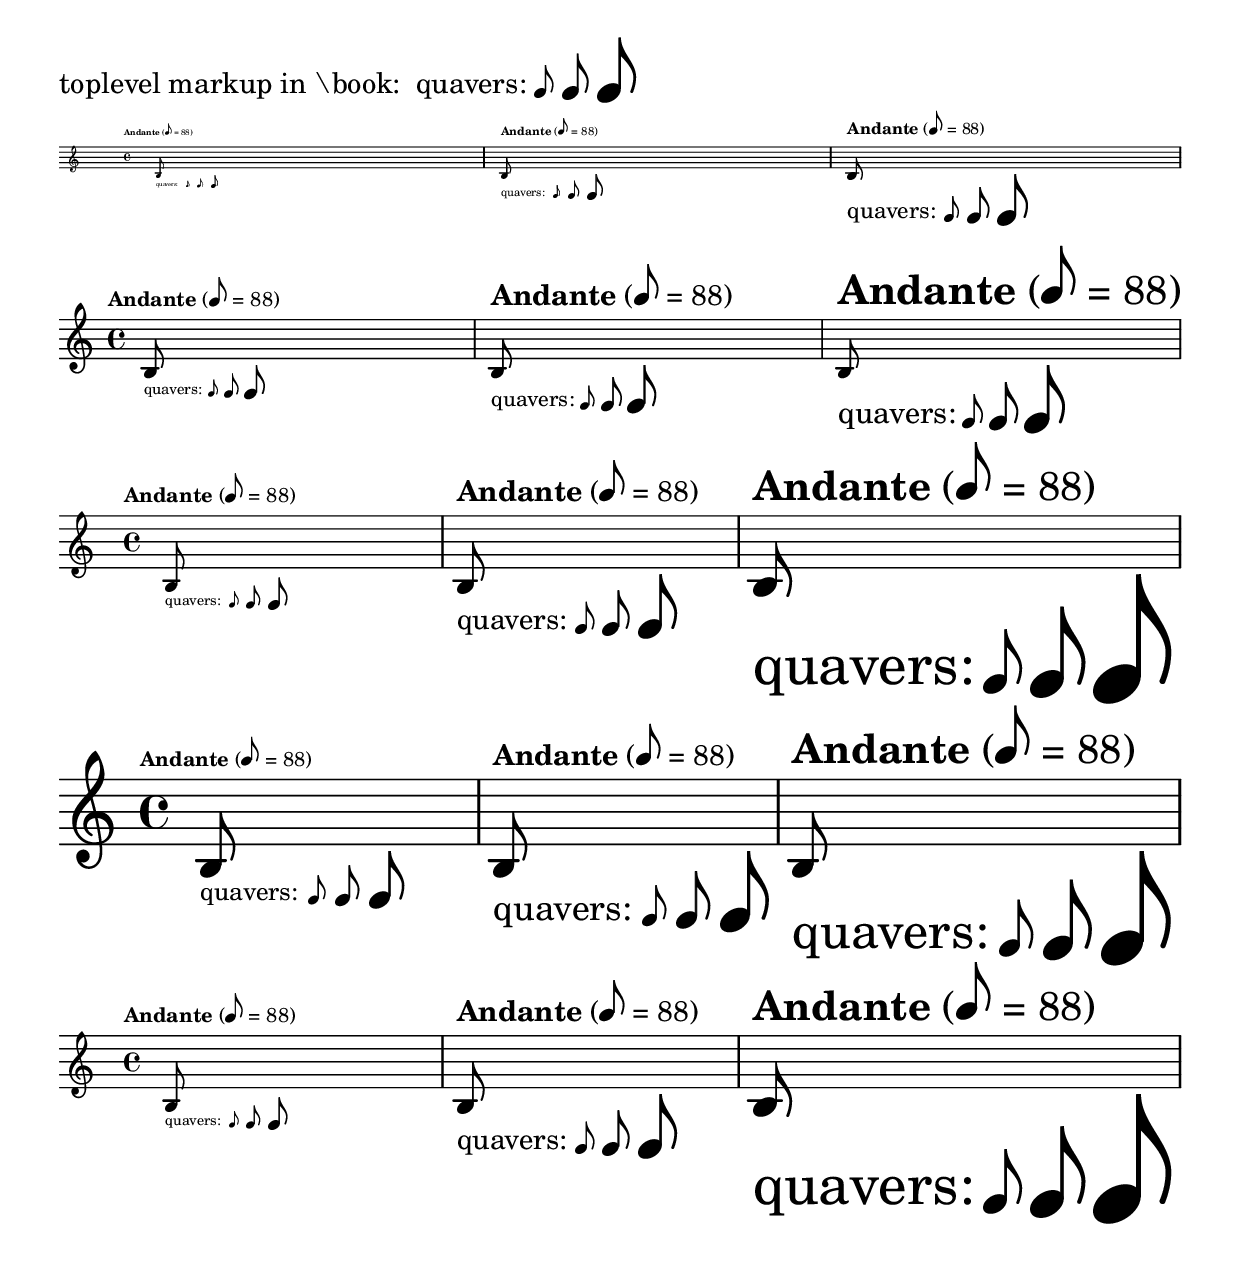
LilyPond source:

\version "2.23.3"

\header {
  texidoc = "The @code{note-by-number} markup-command is robust with all kinds
of size changings.
For every @code{Stem} the vertical length and thickness prints reasonable."
}

\layout { \textLengthOn }

test =
\markup {
  "quavers:"
  \fontsize #-3 \note-by-number #3 #0 #1
  \note-by-number #3 #0 #1
  \fontsize #3 \note-by-number #3 #0 #1
}

testMusic = {
  \set Score.fontSize = #-3
  \override Score.MetronomeMark.font-size = #-3
  \override TextScript.font-size = #-3
  \tempo "Andante" 8 = 88
  b8_\test s2..
  \set Score.fontSize = #0
  \override Score.MetronomeMark.font-size = #0
  \override TextScript.font-size = #0
  \tempo "Andante" 8 = 88
  b8_\test s2..
  \set Score.fontSize = #3
  \override Score.MetronomeMark.font-size = #3
  \override TextScript.font-size = #3
  \tempo "Andante" 8 = 88
  b8_\test s2..
}

%% Some size settings below do not make much sense, though note-by-number
%% should be able to cope with them
#(set-global-staff-size 30)

\book {
  #(set-global-staff-size 10)

  \paper {
	#(layout-set-staff-size 25)
	indent = 0
	ragged-right = ##f
  }

  \markup { "toplevel markup in \\book: " \test }

  \score { \new Staff \testMusic \layout { #(layout-set-staff-size 10) } }

  \score { \new Staff \with { \magnifyStaff #3/4 } \testMusic }
  \score { \new Staff \testMusic }
  \score { \new Staff \with { \magnifyStaff #5/4 }\testMusic }

  \score { \new Staff \testMusic \layout { #(layout-set-staff-size 25) } }
}
